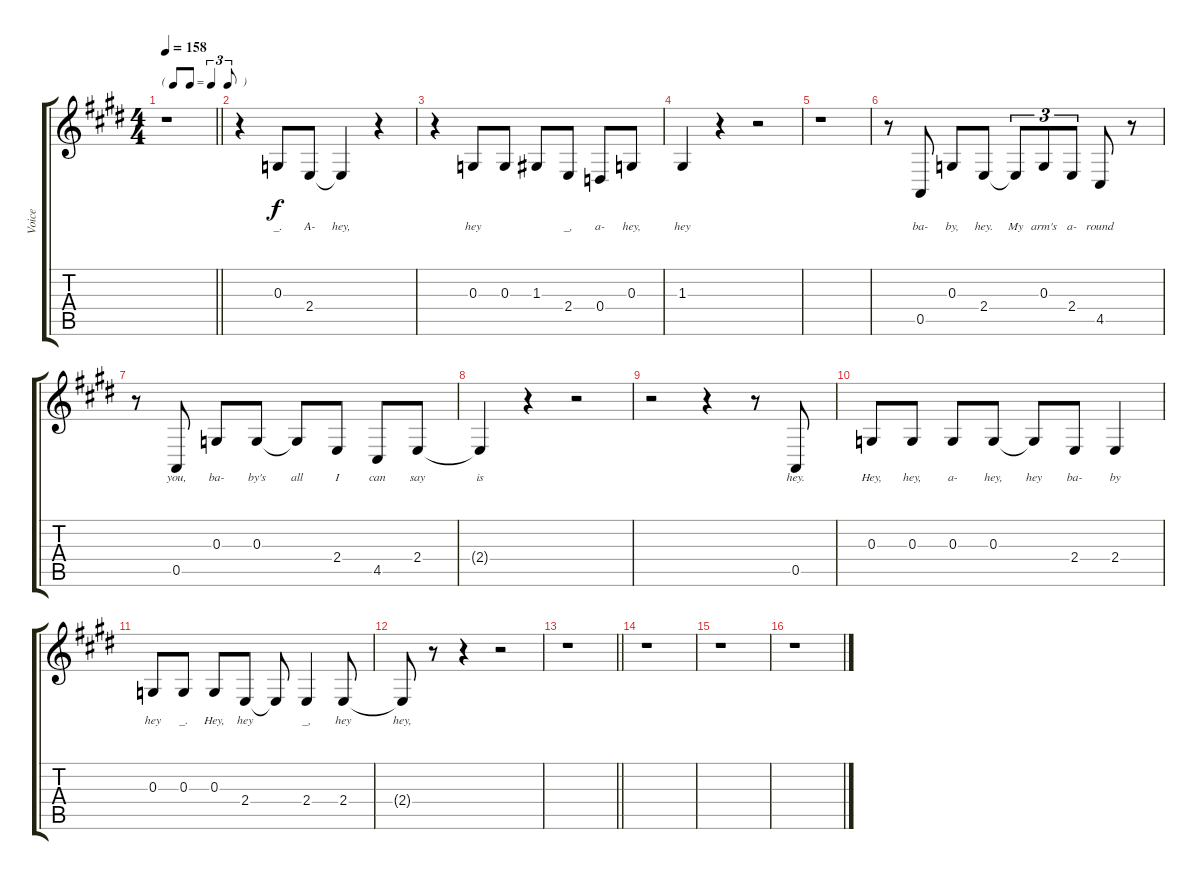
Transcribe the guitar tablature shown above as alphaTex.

\track ("Voice" "Voice") {instrument trombone}
\staff {score tabs}
\tuning (E4 B3 G3 D3 A2 E2) {hide}
\ts (4 4)
\tf triplet8th
\tempo 158
\clef g2
\barLineRight lightlight
\ks e
r.1{dy f} |
r.4 0.3.8{lyrics (0 "_.") lyrics (1 "") lyrics (2 "") lyrics (3 "") lyrics (4 "")} 2.4.8{lyrics (0 "A-") lyrics (1 "") lyrics (2 "") lyrics (3 "") lyrics (4 "")} 2.4{t}.4{lyrics (0 "hey,") lyrics (1 "") lyrics (2 "") lyrics (3 "") lyrics (4 "")} r.4 |
r.4 0.3.8{lyrics (0 "hey") lyrics (1 "") lyrics (2 "") lyrics (3 "") lyrics (4 "")} 0.3.8{lyrics (0 "") lyrics (1 "") lyrics (2 "") lyrics (3 "") lyrics (4 "")} 1.3.8{lyrics (0 "") lyrics (1 "") lyrics (2 "") lyrics (3 "") lyrics (4 "")} 2.4.8{lyrics (0 "_,") lyrics (1 "") lyrics (2 "") lyrics (3 "") lyrics (4 "")} 0.4.8{lyrics (0 "a-") lyrics (1 "") lyrics (2 "") lyrics (3 "") lyrics (4 "")} 0.3.8{lyrics (0 "hey,") lyrics (1 "") lyrics (2 "") lyrics (3 "") lyrics (4 "")} |
1.3.4{lyrics (0 "hey") lyrics (1 "") lyrics (2 "") lyrics (3 "") lyrics (4 "")} r.4 r.2 |
r.1 |
r.8 0.5.8{lyrics (0 "ba-") lyrics (1 "") lyrics (2 "") lyrics (3 "") lyrics (4 "")} 0.3.8{lyrics (0 "by,") lyrics (1 "") lyrics (2 "") lyrics (3 "") lyrics (4 "")} 2.4.8{lyrics (0 "hey.") lyrics (1 "") lyrics (2 "") lyrics (3 "") lyrics (4 "")} 2.4{t}.8{tu (3 2) lyrics (0 "My") lyrics (1 "") lyrics (2 "") lyrics (3 "") lyrics (4 "")} 0.3.8{tu (3 2) lyrics (0 "arm's") lyrics (1 "") lyrics (2 "") lyrics (3 "") lyrics (4 "")} 2.4.8{tu (3 2) lyrics (0 "a-") lyrics (1 "") lyrics (2 "") lyrics (3 "") lyrics (4 "")} 4.5.8{lyrics (0 "round") lyrics (1 "") lyrics (2 "") lyrics (3 "") lyrics (4 "")} r.8 |
r.8 0.5.8{lyrics (0 "you,") lyrics (1 "") lyrics (2 "") lyrics (3 "") lyrics (4 "")} 0.3.8{lyrics (0 "ba-") lyrics (1 "") lyrics (2 "") lyrics (3 "") lyrics (4 "")} 0.3.8{lyrics (0 "by's") lyrics (1 "") lyrics (2 "") lyrics (3 "") lyrics (4 "")} 0.3{t}.8{lyrics (0 "all") lyrics (1 "") lyrics (2 "") lyrics (3 "") lyrics (4 "")} 2.4.8{lyrics (0 "I") lyrics (1 "") lyrics (2 "") lyrics (3 "") lyrics (4 "")} 4.5.8{lyrics (0 "can") lyrics (1 "") lyrics (2 "") lyrics (3 "") lyrics (4 "")} 2.4.8{lyrics (0 "say") lyrics (1 "") lyrics (2 "") lyrics (3 "") lyrics (4 "")} |
2.4{t}.4{lyrics (0 "is") lyrics (1 "") lyrics (2 "") lyrics (3 "") lyrics (4 "") volume 16} r.4 r.2 |
r.2 r.4 r.8 0.5.8{lyrics (0 "hey.") lyrics (1 "") lyrics (2 "") lyrics (3 "") lyrics (4 "")} |
0.3.8{lyrics (0 "Hey,") lyrics (1 "") lyrics (2 "") lyrics (3 "") lyrics (4 "")} 0.3.8{lyrics (0 "hey,") lyrics (1 "") lyrics (2 "") lyrics (3 "") lyrics (4 "")} 0.3.8{lyrics (0 "a-") lyrics (1 "") lyrics (2 "") lyrics (3 "") lyrics (4 "")} 0.3.8{lyrics (0 "hey,") lyrics (1 "") lyrics (2 "") lyrics (3 "") lyrics (4 "")} 0.3{t}.8{lyrics (0 "hey") lyrics (1 "") lyrics (2 "") lyrics (3 "") lyrics (4 "")} 2.4.8{lyrics (0 "ba-") lyrics (1 "") lyrics (2 "") lyrics (3 "") lyrics (4 "")} 2.4.4{lyrics (0 "by") lyrics (1 "") lyrics (2 "") lyrics (3 "") lyrics (4 "")} |
0.3.8{lyrics (0 "hey") lyrics (1 "") lyrics (2 "") lyrics (3 "") lyrics (4 "")} 0.3.8{lyrics (0 "_.") lyrics (1 "") lyrics (2 "") lyrics (3 "") lyrics (4 "")} 0.3.8{lyrics (0 "Hey,") lyrics (1 "") lyrics (2 "") lyrics (3 "") lyrics (4 "")} 2.4.8{lyrics (0 "hey") lyrics (1 "") lyrics (2 "") lyrics (3 "") lyrics (4 "")} 2.4{t}.8{lyrics (0 "") lyrics (1 "") lyrics (2 "") lyrics (3 "") lyrics (4 "")} 2.4.4{lyrics (0 "_,") lyrics (1 "") lyrics (2 "") lyrics (3 "") lyrics (4 "")} 2.4.8{lyrics (0 "hey") lyrics (1 "") lyrics (2 "") lyrics (3 "") lyrics (4 "")} |
2.4{t}.8{lyrics (0 "hey,") lyrics (1 "") lyrics (2 "") lyrics (3 "") lyrics (4 "")} r.8 r.4 r.2 |
\barLineRight lightlight
r.1 |
r.1 |
r.1 |
r.1
